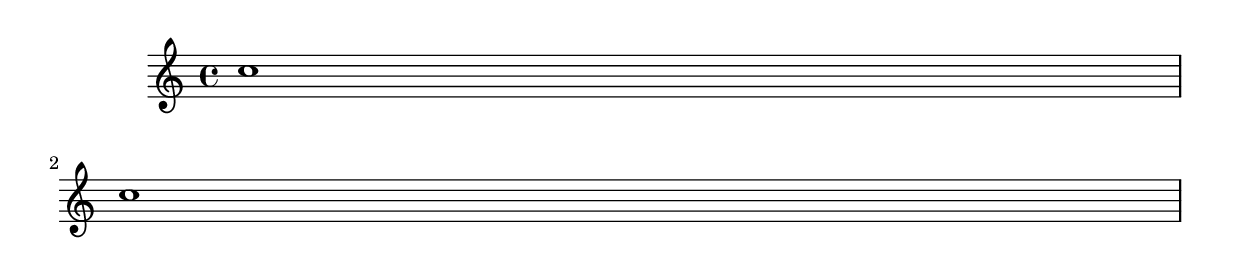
\header {

texidoc = "Instrument names are set with @code{Staff.instrument} and
@code{Staff.instr}. You can enter markup texts to create more funky names,
including alterations. "

}


\version "2.6.0"


textFlat = \markup {\smaller \flat}

\score {
   \new Staff {
    \set Staff.instrument = \markup { \column { "Clarinetti" \line { "in B" \textFlat } } }
    \set Staff.instr = \markup { \smaller  { "Cl(B" \textFlat ")" } }

    { c''1 \break c'' }

  }
  \layout { raggedright = ##t }
}


